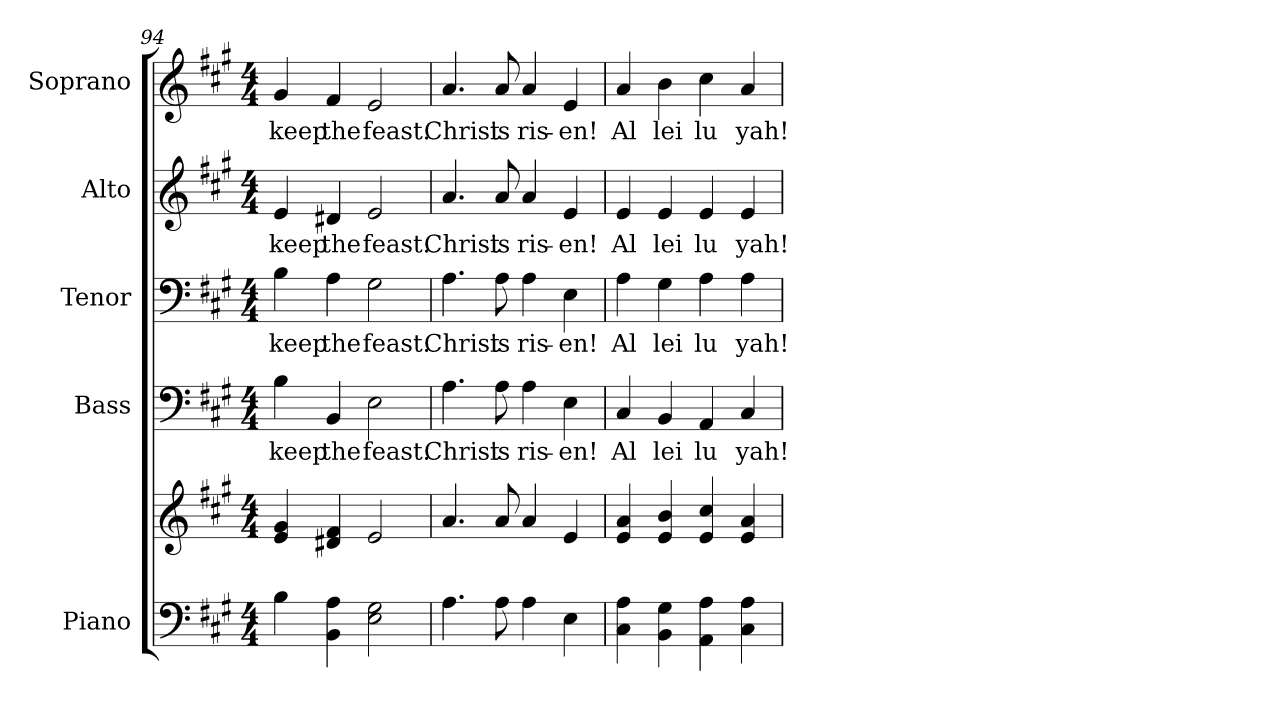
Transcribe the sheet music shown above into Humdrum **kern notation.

**kern	**kern	**kern	**text	**kern	**text	**kern	**text	**kern	**text
*part5	*part5	*part4	*part4	*part3	*part3	*part2	*part2	*part1	*part1
*staff6	*staff5	*staff4	*staff4	*staff3	*staff3	*staff2	*staff2	*staff1	*staff1
*I"Piano	*	*I"Bass	*	*I"Tenor	*	*I"Alto	*	*I"Soprano	*
*I'Pno.	*	*I'B.	*	*I'T.	*	*I'A.	*	*I'S.	*
*clefF4	*clefG2	*clefF4	*	*clefF4	*	*clefG2	*	*clefG2	*
*k[f#c#g#]	*k[f#c#g#]	*k[f#c#g#]	*	*k[f#c#g#]	*	*k[f#c#g#]	*	*k[f#c#g#]	*
*A:	*A:	*A:	*	*A:	*	*A:	*	*A:	*
*M4/4	*M4/4	*M4/4	*	*M4/4	*	*M4/4	*	*M4/4	*
=94	=94	=94	=94	=94	=94	=94	=94	=94	=94
!	!	!	!LO:LY:b:color=#000000	!	!	!	!	!	!
!	!	!	!	!	!LO:LY:b:color=#000000	!	!	!	!
!	!	!	!	!	!	!	!LO:LY:b:color=#000000	!	!
!	!	!	!	!	!	!	!	!	!LO:LY:b:color=#000000
4Bi\	4ei/ 4g#i	4Bi\	keep	4Bi\	keep	4ei/	keep	4g#i/	keep
!	!	!	!LO:LY:b:color=#000000	!	!	!	!	!	!
!	!	!	!	!	!LO:LY:b:color=#000000	!	!	!	!
!	!	!	!	!	!	!	!LO:LY:b:color=#000000	!	!
!	!	!	!	!	!	!	!	!	!LO:LY:b:color=#000000
4BBi\ 4Ai	4d#Xi/ 4f#i	4BBi/	the	4Ai\	the	4d#Xi/	the	4f#i/	the
!	!	!	!LO:LY:b:color=#000000	!	!	!	!	!	!
!	!	!	!	!	!LO:LY:b:color=#000000	!	!	!	!
!	!	!	!	!	!	!	!LO:LY:b:color=#000000	!	!
!	!	!	!	!	!	!	!	!	!LO:LY:b:color=#000000
2Ei\ 2G#i	2ei/	2Ei\	feast.	2G#i\	feast.	2ei/	feast.	2ei/	feast.
!!LO:PB:g=z
=95	=95	=95	=95	=95	=95	=95	=95	=95	=95
!	!	!	!LO:LY:b:color=#000000	!	!	!	!	!	!
!	!	!	!	!	!LO:LY:b:color=#000000	!	!	!	!
!	!	!	!	!	!	!	!LO:LY:b:color=#000000	!	!
!	!	!	!	!	!	!	!	!	!LO:LY:b:color=#000000
4.Ai\	4.ai/	4.Ai\	Christ	4.Ai\	Christ	4.ai/	Christ	4.ai/	Christ
!	!	!	!LO:LY:b:color=#000000	!	!	!	!	!	!
!	!	!	!	!	!LO:LY:b:color=#000000	!	!	!	!
!	!	!	!	!	!	!	!LO:LY:b:color=#000000	!	!
!	!	!	!	!	!	!	!	!	!LO:LY:b:color=#000000
8Ai\	8ai/	8Ai\	is	8Ai\	is	8ai/	is	8ai/	is
!	!	!	!LO:LY:b:color=#000000	!	!	!	!	!	!
!	!	!	!	!	!LO:LY:b:color=#000000	!	!	!	!
!	!	!	!	!	!	!	!LO:LY:b:color=#000000	!	!
!	!	!	!	!	!	!	!	!	!LO:LY:b:color=#000000
4Ai\	4ai/	4Ai\	ris-	4Ai\	ris-	4ai/	ris-	4ai/	ris-
!	!	!	!LO:LY:b:color=#000000	!	!	!	!	!	!
!	!	!	!	!	!LO:LY:b:color=#000000	!	!	!	!
!	!	!	!	!	!	!	!LO:LY:b:color=#000000	!	!
!	!	!	!	!	!	!	!	!	!LO:LY:b:color=#000000
4Ei\	4ei/	4Ei\	-en!	4Ei\	-en!	4ei/	-en!	4ei/	-en!
=96	=96	=96	=96	=96	=96	=96	=96	=96	=96
!	!	!	!LO:LY:b:color=#000000	!	!	!	!	!	!
!	!	!	!	!	!LO:LY:b:color=#000000	!	!	!	!
!	!	!	!	!	!	!	!LO:LY:b:color=#000000	!	!
!	!	!	!	!	!	!	!	!	!LO:LY:b:color=#000000
4C#i\ 4Ai	4ei/ 4ai	4C#i/	Al	4Ai\	Al	4ei/	Al	4ai/	Al
!	!	!	!LO:LY:b:color=#000000	!	!	!	!	!	!
!	!	!	!	!	!LO:LY:b:color=#000000	!	!	!	!
!	!	!	!	!	!	!	!LO:LY:b:color=#000000	!	!
!	!	!	!	!	!	!	!	!	!LO:LY:b:color=#000000
4BBi\ 4G#i	4ei/ 4bi	4BBi/	lei	4G#i\	lei	4ei/	lei	4bi\	lei
!	!	!	!LO:LY:b:color=#000000	!	!	!	!	!	!
!	!	!	!	!	!LO:LY:b:color=#000000	!	!	!	!
!	!	!	!	!	!	!	!LO:LY:b:color=#000000	!	!
!	!	!	!	!	!	!	!	!	!LO:LY:b:color=#000000
4AAi\ 4Ai	4ei/ 4cc#i	4AAi/	lu	4Ai\	lu	4ei/	lu	4cc#i\	lu
!	!	!	!LO:LY:b:color=#000000	!	!	!	!	!	!
!	!	!	!	!	!LO:LY:b:color=#000000	!	!	!	!
!	!	!	!	!	!	!	!LO:LY:b:color=#000000	!	!
!	!	!	!	!	!	!	!	!	!LO:LY:b:color=#000000
4C#i\ 4Ai	4ei/ 4ai	4C#i/	yah!	4Ai\	yah!	4ei/	yah!	4ai/	yah!
=	=	=	=	=	=	=	=	=	=
*-	*-	*-	*-	*-	*-	*-	*-	*-	*-
